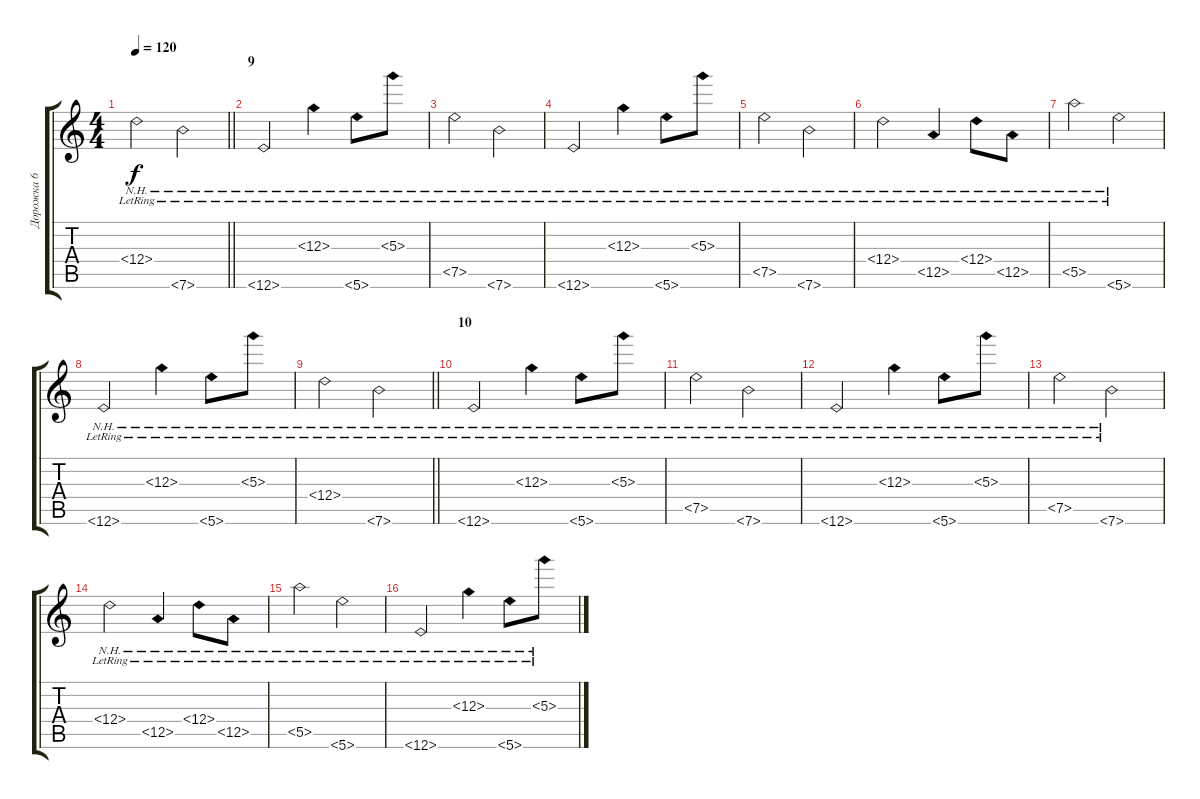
\track ("Дорожка 6" "Дорожка 6") {instrument acousticguitarnylon}
\staff {score tabs}
\tuning (E4 B3 G3 D3 A2 E2) {hide}
\ts (4 4)
\tempo 120
\clef g2
\barLineRight lightlight
\ks c
12.4{nh lr}.2{dy f} 7.6{nh lr}.2 |
\section ("" "9")
12.6{nh lr}.2 12.3{nh lr}.4 5.6{nh lr}.8 5.3{nh lr}.8 |
7.5{nh lr}.2 7.6{nh lr}.2 |
12.6{nh lr}.2 12.3{nh lr}.4 5.6{nh lr}.8 5.3{nh lr}.8 |
7.5{nh lr}.2 7.6{nh lr}.2 |
12.4{nh lr}.2 12.5{nh lr}.4 12.4{nh lr}.8 12.5{nh lr}.8 |
5.5{nh lr}.2 5.6{nh lr}.2 |
12.6{nh lr}.2 12.3{nh lr}.4 5.6{nh lr}.8 5.3{nh lr}.8 |
\barLineRight lightlight
12.4{nh lr}.2 7.6{nh lr}.2 |
\section ("" "10")
12.6{nh lr}.2{volume 0} 12.3{nh lr}.4 5.6{nh lr}.8 5.3{nh lr}.8 |
7.5{nh lr}.2 7.6{nh lr}.2 |
12.6{nh lr}.2 12.3{nh lr}.4 5.6{nh lr}.8 5.3{nh lr}.8 |
7.5{nh lr}.2 7.6{nh lr}.2 |
12.4{nh lr}.2 12.5{nh lr}.4 12.4{nh lr}.8 12.5{nh lr}.8 |
5.5{nh lr}.2 5.6{nh lr}.2 |
12.6{nh lr}.2 12.3{nh lr}.4 5.6{nh lr}.8 5.3{nh lr}.8
